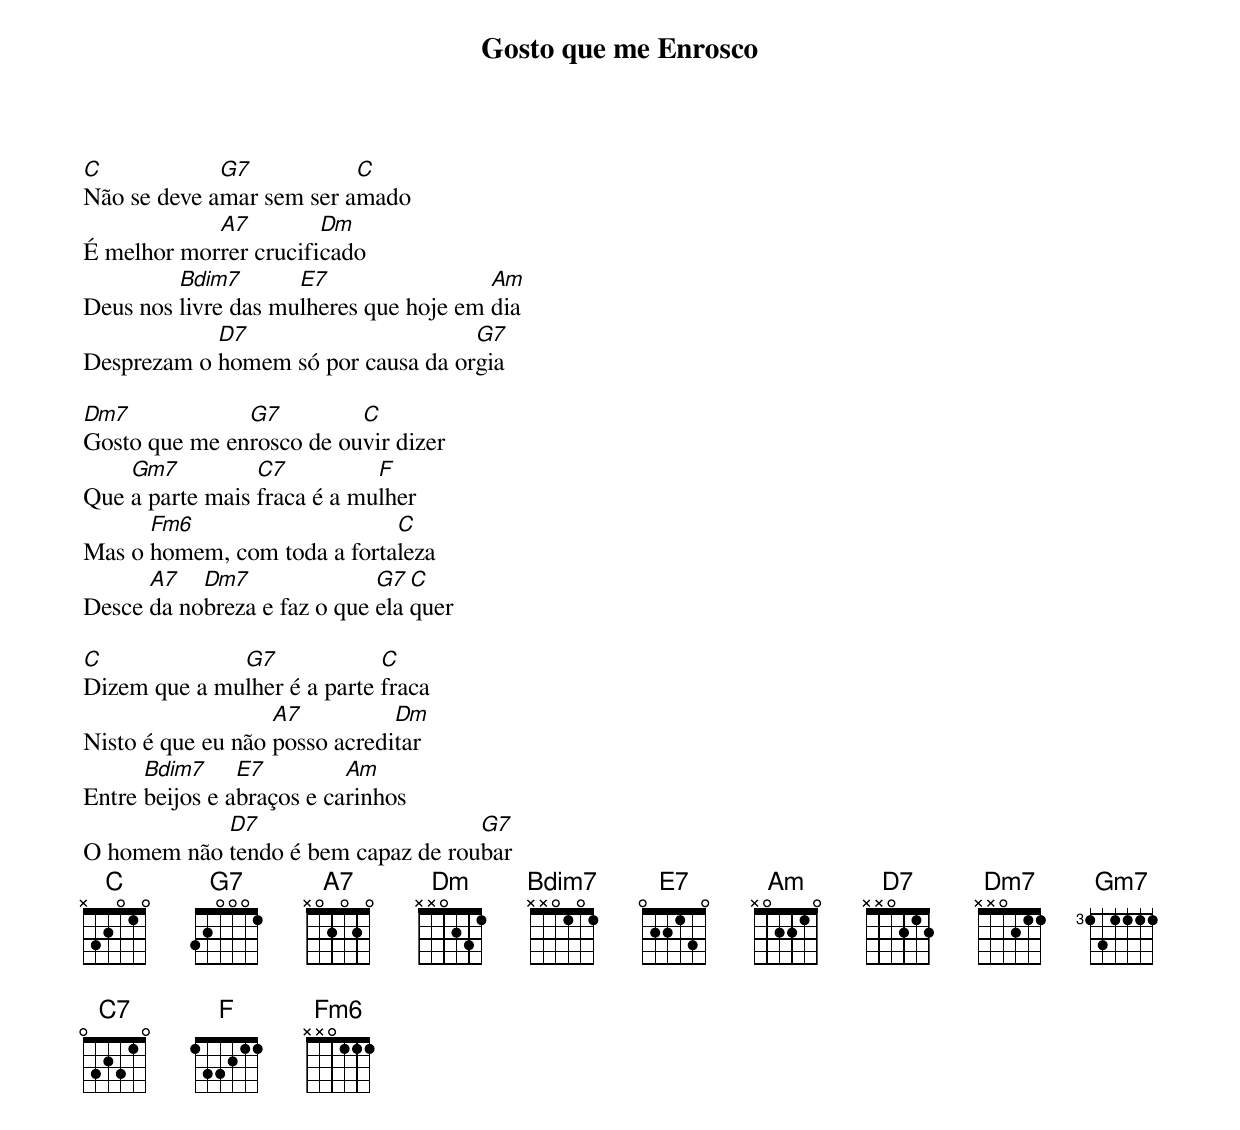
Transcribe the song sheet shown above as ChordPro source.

{title: Gosto que me Enrosco}
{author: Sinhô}
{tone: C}

[C]Não se deve a[G7]mar sem ser a[C]mado
É melhor mor[A7]rer crucifi[Dm]cado
Deus nos [Bm7(b5)]livre das mu[E7]lheres que hoje em [Am]dia
Desprezam o [D7]homem só por causa da or[G7]gia

[Dm7]Gosto que me en[G7]rosco de ou[C]vir dizer
Que [Gm7]a parte mais [C7]fraca é a mu[F]lher
Mas o [Fm6]homem, com toda a forta[C]leza
Desce [A7]da no[Dm7]breza e faz o que [G7]ela [C]quer

[C]Dizem que a mu[G7]lher é a parte [C]fraca
Nisto é que eu não [A7]posso acredi[Dm]tar
Entre [Bm7(b5)]beijos e a[E7]braços e ca[Am]rinhos
O homem não [D7]tendo é bem capaz de rou[G7]bar
